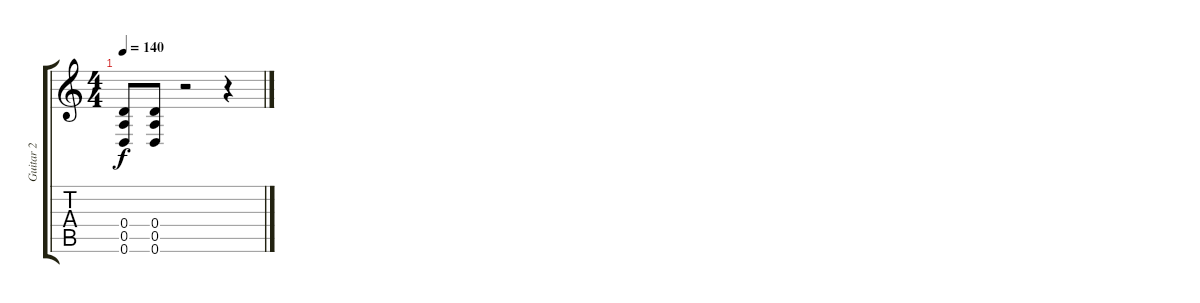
\track ("Guitar 2" "Guitar 2") {instrument electricguitarclean}
\staff {score tabs}
\tuning (E4 B3 G3 D3 A2 D2) {hide}
\ts (4 4)
\tempo 140
\clef g2
\ks c
(0.4 0.5 0.6).8{dy f} (0.4 0.5 0.6).8 r.2 r.4
